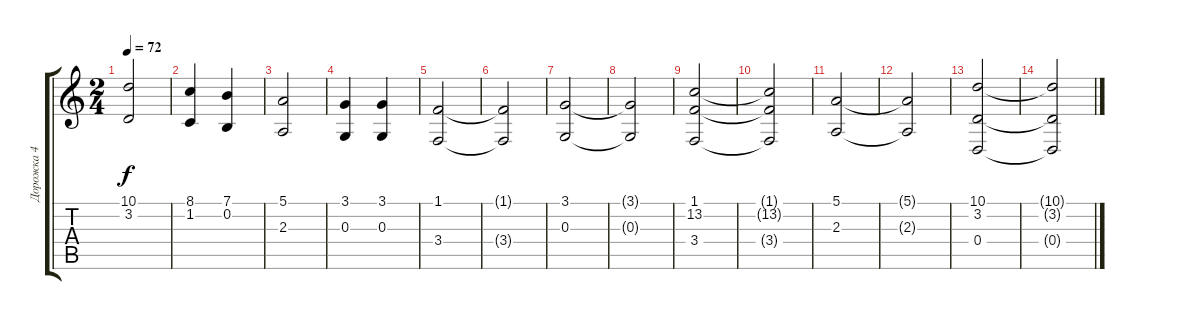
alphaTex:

\track ("Дорожка 4" "Дорожка 4") {instrument stringensemble1}
\staff {score tabs}
\tuning (E4 B3 G3 D3 A2 E2) {hide}
\ts (2 4)
\tempo 72
\clef g2
\ks c
(10.1 3.2).2{dy f} |
(8.1 1.2).4 (7.1 0.2).4 |
(5.1 2.3).2 |
(3.1 0.3).4 (3.1 0.3).4 |
(1.1 3.4).2 |
(1.1{t} 3.4{t}).2 |
(3.1 0.3).2 |
(3.1{t} 0.3{t}).2 |
(1.1 13.2 3.4).2 |
(1.1{t} 13.2{t} 3.4{t}).2 |
(5.1 2.3).2 |
(5.1{t} 2.3{t}).2 |
(10.1 3.2 0.4).2 |
(10.1{t} 3.2{t} 0.4{t}).2
